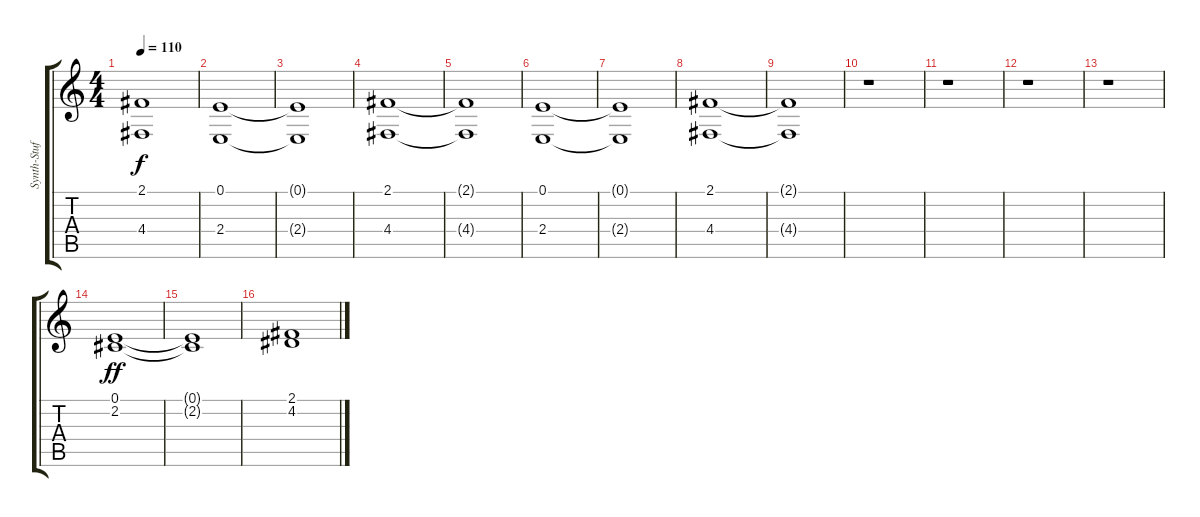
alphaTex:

\track ("Synth-Stuff 1" "Synth-Stuf") {instrument pad2warm}
\staff {score tabs}
\tuning (E4 B3 G3 D3 A2 E2) {hide}
\ts (4 4)
\tempo 110
\clef g2
\ks c
(2.1{t} 4.4{t}).1{dy f} |
(0.1 2.4).1 |
(0.1{t} 2.4{t}).1 |
(2.1 4.4).1 |
(2.1{t} 4.4{t}).1 |
(0.1 2.4).1 |
(0.1{t} 2.4{t}).1 |
(2.1 4.4).1 |
(2.1{t} 4.4{t}).1 |
r.1 |
r.1 |
r.1 |
r.1 |
(0.1 2.2).1{dy ff} |
(0.1{t} 2.2{t}).1 |
(2.1 4.2).1
